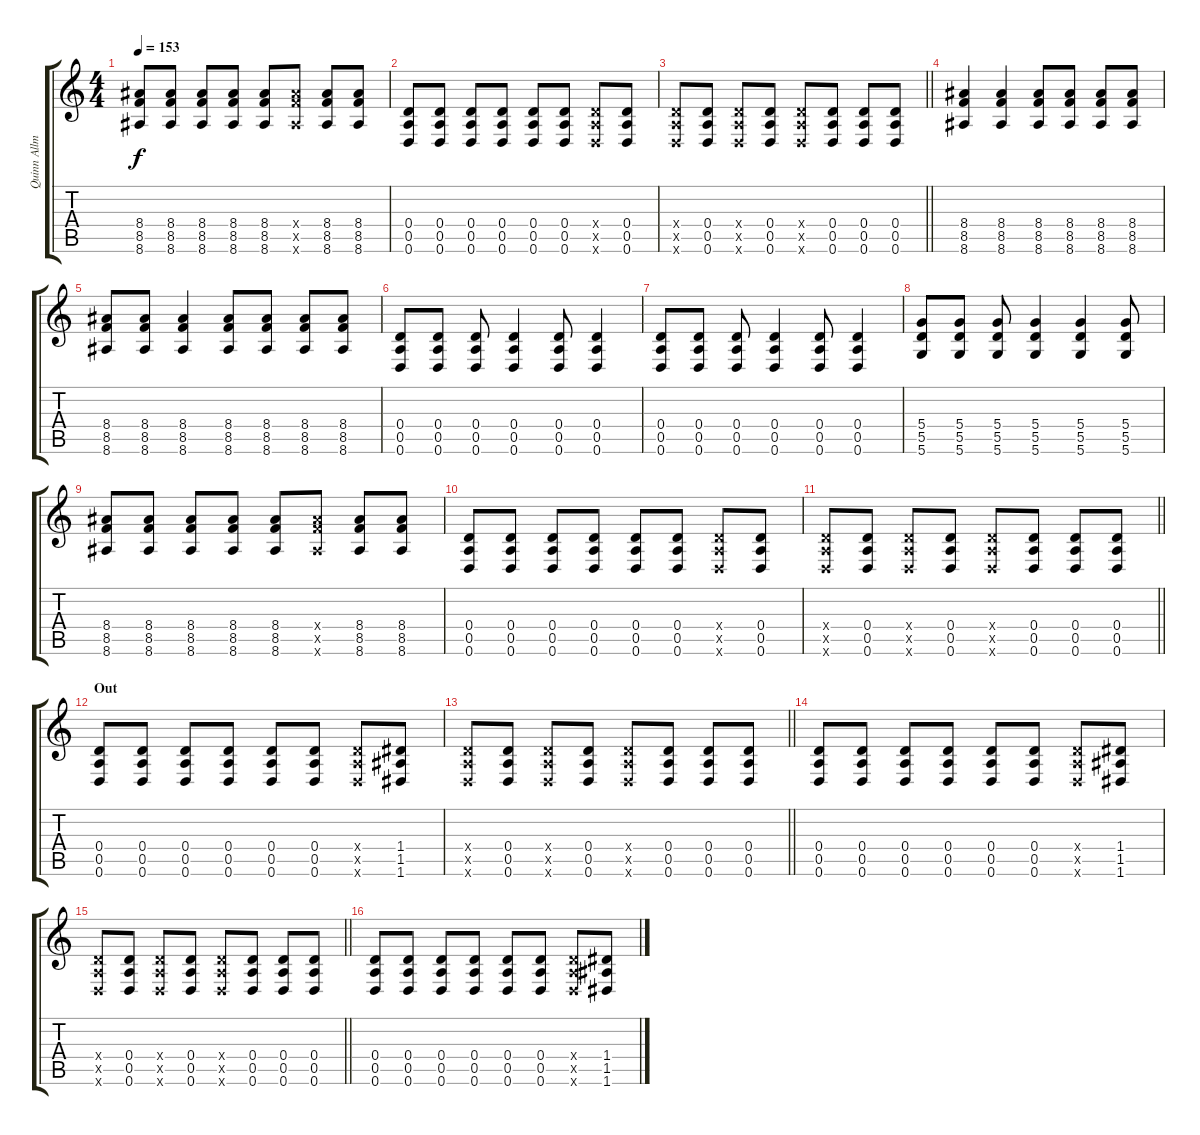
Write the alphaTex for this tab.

\track ("Quinn Allman - Rhythm" "Quinn Allm") {instrument overdrivenguitar}
\staff {score tabs}
\tuning (E4 B3 G3 D3 A2 D2) {hide}
\ts (4 4)
\tempo 153
\clef g2
\ks c
(8.4 8.5 8.6).8{dy f} (8.4 8.5 8.6).8 (8.4 8.5 8.6).8 (8.4 8.5 8.6).8 (8.4 8.5 8.6).8 (8.4{x} 8.5{x} 8.6{x}).8 (8.4 8.5 8.6).8 (8.4 8.5 8.6).8 |
(0.4 0.5 0.6).8 (0.4 0.5 0.6).8 (0.4 0.5 0.6).8 (0.4 0.5 0.6).8 (0.4 0.5 0.6).8 (0.4 0.5 0.6).8 (0.4{x} 0.5{x} 0.6{x}).8 (0.4 0.5 0.6).8 |
\barLineRight lightlight
(0.4{x} 0.5{x} 0.6{x}).8 (0.4 0.5 0.6).8 (0.4{x} 0.5{x} 0.6{x}).8 (0.4 0.5 0.6).8 (0.4{x} 0.5{x} 0.6{x}).8 (0.4 0.5 0.6).8 (0.4 0.5 0.6).8 (0.4 0.5 0.6).8 |
(8.4 8.5 8.6).4 (8.4 8.5 8.6).4 (8.4 8.5 8.6).8 (8.4 8.5 8.6).8 (8.4 8.5 8.6).8 (8.4 8.5 8.6).8 |
(8.4 8.5 8.6).8 (8.4 8.5 8.6).8 (8.4 8.5 8.6).4 (8.4 8.5 8.6).8 (8.4 8.5 8.6).8 (8.4 8.5 8.6).8 (8.4 8.5 8.6).8 |
(0.4 0.5 0.6).8 (0.4 0.5 0.6).8 (0.4 0.5 0.6).8 (0.4 0.5 0.6).4 (0.4 0.5 0.6).8 (0.4 0.5 0.6).4 |
(0.4 0.5 0.6).8 (0.4 0.5 0.6).8 (0.4 0.5 0.6).8 (0.4 0.5 0.6).4 (0.4 0.5 0.6).8 (0.4 0.5 0.6).4 |
(5.4 5.5 5.6).8 (5.4 5.5 5.6).8 (5.4 5.5 5.6).8 (5.4 5.5 5.6).4 (5.4 5.5 5.6).4 (5.4 5.5 5.6).8 |
(8.4 8.5 8.6).8 (8.4 8.5 8.6).8 (8.4 8.5 8.6).8 (8.4 8.5 8.6).8 (8.4 8.5 8.6).8 (8.4{x} 8.5{x} 8.6{x}).8 (8.4 8.5 8.6).8 (8.4 8.5 8.6).8 |
(0.4 0.5 0.6).8 (0.4 0.5 0.6).8 (0.4 0.5 0.6).8 (0.4 0.5 0.6).8 (0.4 0.5 0.6).8 (0.4 0.5 0.6).8 (0.4{x} 0.5{x} 0.6{x}).8 (0.4 0.5 0.6).8 |
\barLineRight lightlight
(0.4{x} 0.5{x} 0.6{x}).8 (0.4 0.5 0.6).8 (0.4{x} 0.5{x} 0.6{x}).8 (0.4 0.5 0.6).8 (0.4{x} 0.5{x} 0.6{x}).8 (0.4 0.5 0.6).8 (0.4 0.5 0.6).8 (0.4 0.5 0.6).8 |
\section ("" "Out")
(0.4 0.5 0.6).8 (0.4 0.5 0.6).8 (0.4 0.5 0.6).8 (0.4 0.5 0.6).8 (0.4 0.5 0.6).8 (0.4 0.5 0.6).8 (0.4{x} 0.5{x} 0.6{x}).8 (1.4 1.5 1.6).8 |
\barLineRight lightlight
(0.4{x} 0.5{x} 0.6{x}).8 (0.4 0.5 0.6).8 (0.4{x} 0.5{x} 0.6{x}).8 (0.4 0.5 0.6).8 (0.4{x} 0.5{x} 0.6{x}).8 (0.4 0.5 0.6).8 (0.4 0.5 0.6).8 (0.4 0.5 0.6).8 |
(0.4 0.5 0.6).8 (0.4 0.5 0.6).8 (0.4 0.5 0.6).8 (0.4 0.5 0.6).8 (0.4 0.5 0.6).8 (0.4 0.5 0.6).8 (0.4{x} 0.5{x} 0.6{x}).8 (1.4 1.5 1.6).8 |
\barLineRight lightlight
(0.4{x} 0.5{x} 0.6{x}).8 (0.4 0.5 0.6).8 (0.4{x} 0.5{x} 0.6{x}).8 (0.4 0.5 0.6).8 (0.4{x} 0.5{x} 0.6{x}).8 (0.4 0.5 0.6).8 (0.4 0.5 0.6).8 (0.4 0.5 0.6).8 |
(0.4 0.5 0.6).8 (0.4 0.5 0.6).8 (0.4 0.5 0.6).8 (0.4 0.5 0.6).8 (0.4 0.5 0.6).8 (0.4 0.5 0.6).8 (0.4{x} 0.5{x} 0.6{x}).8 (1.4 1.5 1.6).8
